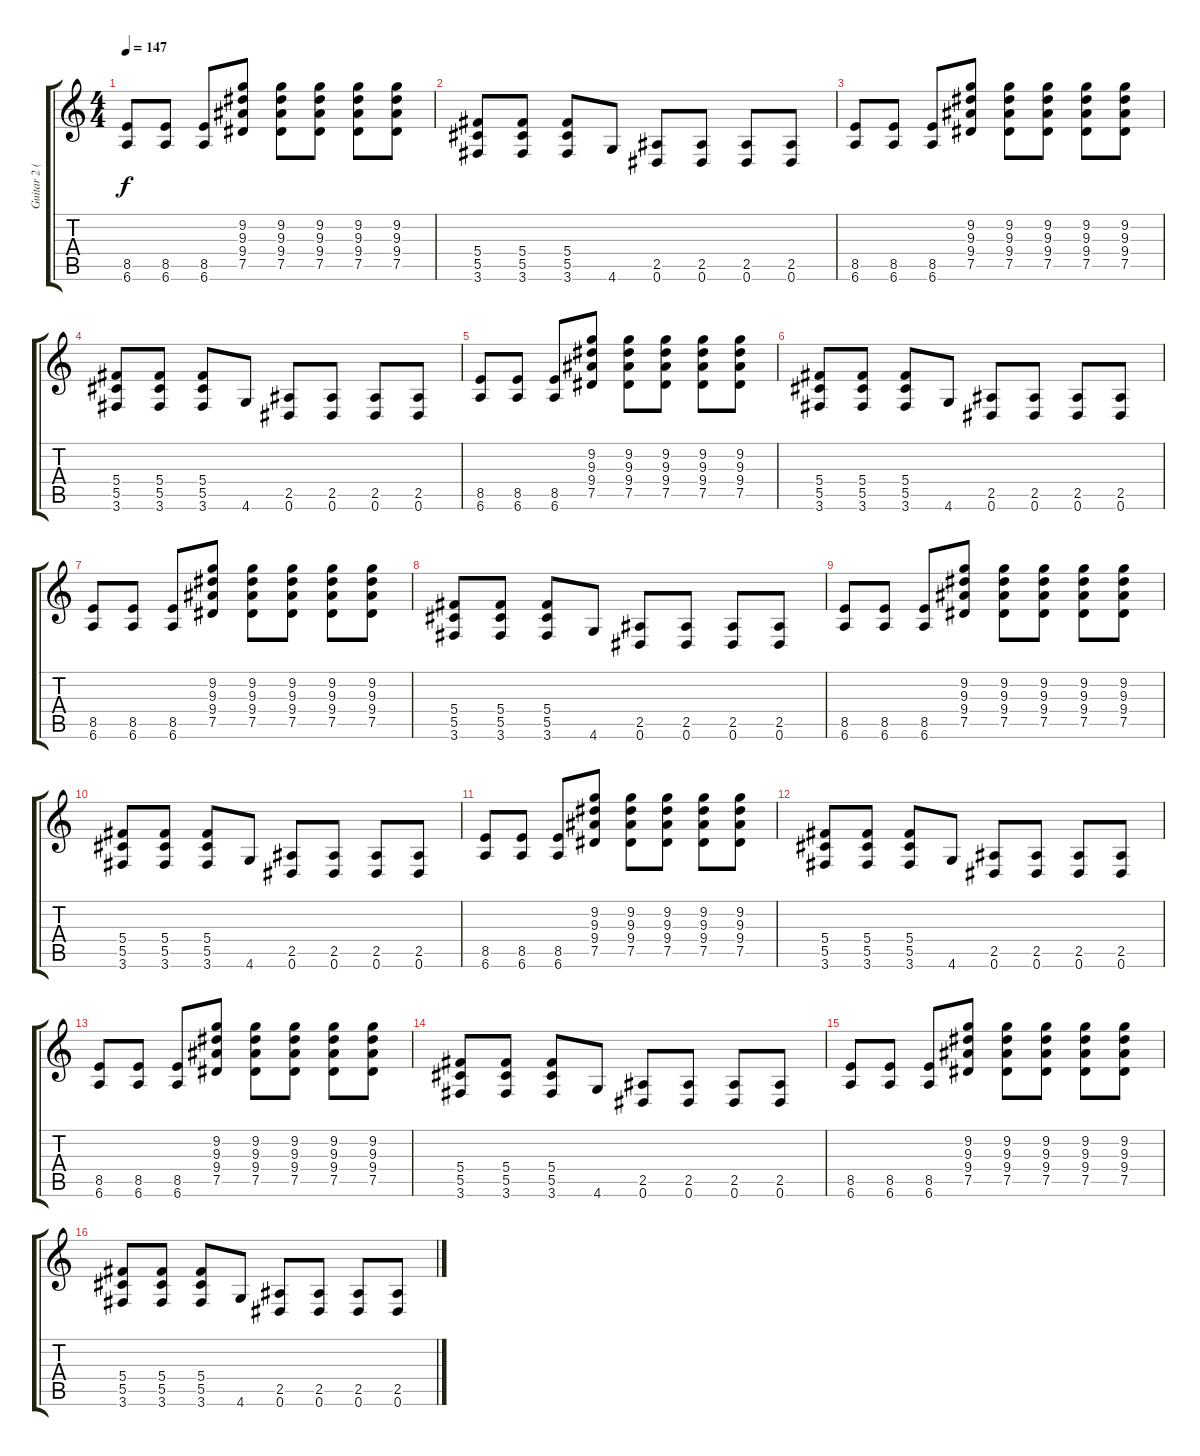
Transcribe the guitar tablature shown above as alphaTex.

\track ("Guitar 2 (Dist)" "Guitar 2 (") {instrument distortionguitar}
\staff {score tabs}
\tuning (Eb4 Bb3 Gb3 Db3 Ab2 Eb2) {hide}
\ts (4 4)
\tempo 147
\clef g2
\ks c
(8.5 6.6).8{dy f} (8.5 6.6).8 (8.5 6.6).8 (9.2 9.3 9.4 7.5).8 (9.2 9.3 9.4 7.5).8 (9.2 9.3 9.4 7.5).8 (9.2 9.3 9.4 7.5).8 (9.2 9.3 9.4 7.5).8 |
(5.4 5.5 3.6).8 (5.4 5.5 3.6).8 (5.4 5.5 3.6).8 4.6.8 (2.5 0.6).8 (2.5 0.6).8 (2.5 0.6).8 (2.5 0.6).8 |
(8.5 6.6).8 (8.5 6.6).8 (8.5 6.6).8 (9.2 9.3 9.4 7.5).8 (9.2 9.3 9.4 7.5).8 (9.2 9.3 9.4 7.5).8 (9.2 9.3 9.4 7.5).8 (9.2 9.3 9.4 7.5).8 |
(5.4 5.5 3.6).8 (5.4 5.5 3.6).8 (5.4 5.5 3.6).8 4.6.8 (2.5 0.6).8 (2.5 0.6).8 (2.5 0.6).8 (2.5 0.6).8 |
(8.5 6.6).8 (8.5 6.6).8 (8.5 6.6).8 (9.2 9.3 9.4 7.5).8 (9.2 9.3 9.4 7.5).8 (9.2 9.3 9.4 7.5).8 (9.2 9.3 9.4 7.5).8 (9.2 9.3 9.4 7.5).8 |
(5.4 5.5 3.6).8 (5.4 5.5 3.6).8 (5.4 5.5 3.6).8 4.6.8 (2.5 0.6).8 (2.5 0.6).8 (2.5 0.6).8 (2.5 0.6).8 |
(8.5 6.6).8 (8.5 6.6).8 (8.5 6.6).8 (9.2 9.3 9.4 7.5).8 (9.2 9.3 9.4 7.5).8 (9.2 9.3 9.4 7.5).8 (9.2 9.3 9.4 7.5).8 (9.2 9.3 9.4 7.5).8 |
(5.4 5.5 3.6).8 (5.4 5.5 3.6).8 (5.4 5.5 3.6).8 4.6.8 (2.5 0.6).8 (2.5 0.6).8 (2.5 0.6).8 (2.5 0.6).8 |
(8.5 6.6).8 (8.5 6.6).8 (8.5 6.6).8 (9.2 9.3 9.4 7.5).8 (9.2 9.3 9.4 7.5).8 (9.2 9.3 9.4 7.5).8 (9.2 9.3 9.4 7.5).8 (9.2 9.3 9.4 7.5).8 |
(5.4 5.5 3.6).8 (5.4 5.5 3.6).8 (5.4 5.5 3.6).8 4.6.8 (2.5 0.6).8 (2.5 0.6).8 (2.5 0.6).8 (2.5 0.6).8 |
(8.5 6.6).8 (8.5 6.6).8 (8.5 6.6).8 (9.2 9.3 9.4 7.5).8 (9.2 9.3 9.4 7.5).8 (9.2 9.3 9.4 7.5).8 (9.2 9.3 9.4 7.5).8 (9.2 9.3 9.4 7.5).8 |
(5.4 5.5 3.6).8 (5.4 5.5 3.6).8 (5.4 5.5 3.6).8 4.6.8 (2.5 0.6).8 (2.5 0.6).8 (2.5 0.6).8 (2.5 0.6).8 |
(8.5 6.6).8 (8.5 6.6).8 (8.5 6.6).8 (9.2 9.3 9.4 7.5).8 (9.2 9.3 9.4 7.5).8 (9.2 9.3 9.4 7.5).8 (9.2 9.3 9.4 7.5).8 (9.2 9.3 9.4 7.5).8 |
(5.4 5.5 3.6).8 (5.4 5.5 3.6).8 (5.4 5.5 3.6).8 4.6.8 (2.5 0.6).8 (2.5 0.6).8 (2.5 0.6).8 (2.5 0.6).8 |
(8.5 6.6).8 (8.5 6.6).8 (8.5 6.6).8 (9.2 9.3 9.4 7.5).8 (9.2 9.3 9.4 7.5).8 (9.2 9.3 9.4 7.5).8 (9.2 9.3 9.4 7.5).8 (9.2 9.3 9.4 7.5).8 |
(5.4 5.5 3.6).8 (5.4 5.5 3.6).8 (5.4 5.5 3.6).8 4.6.8 (2.5 0.6).8 (2.5 0.6).8 (2.5 0.6).8 (2.5 0.6).8
